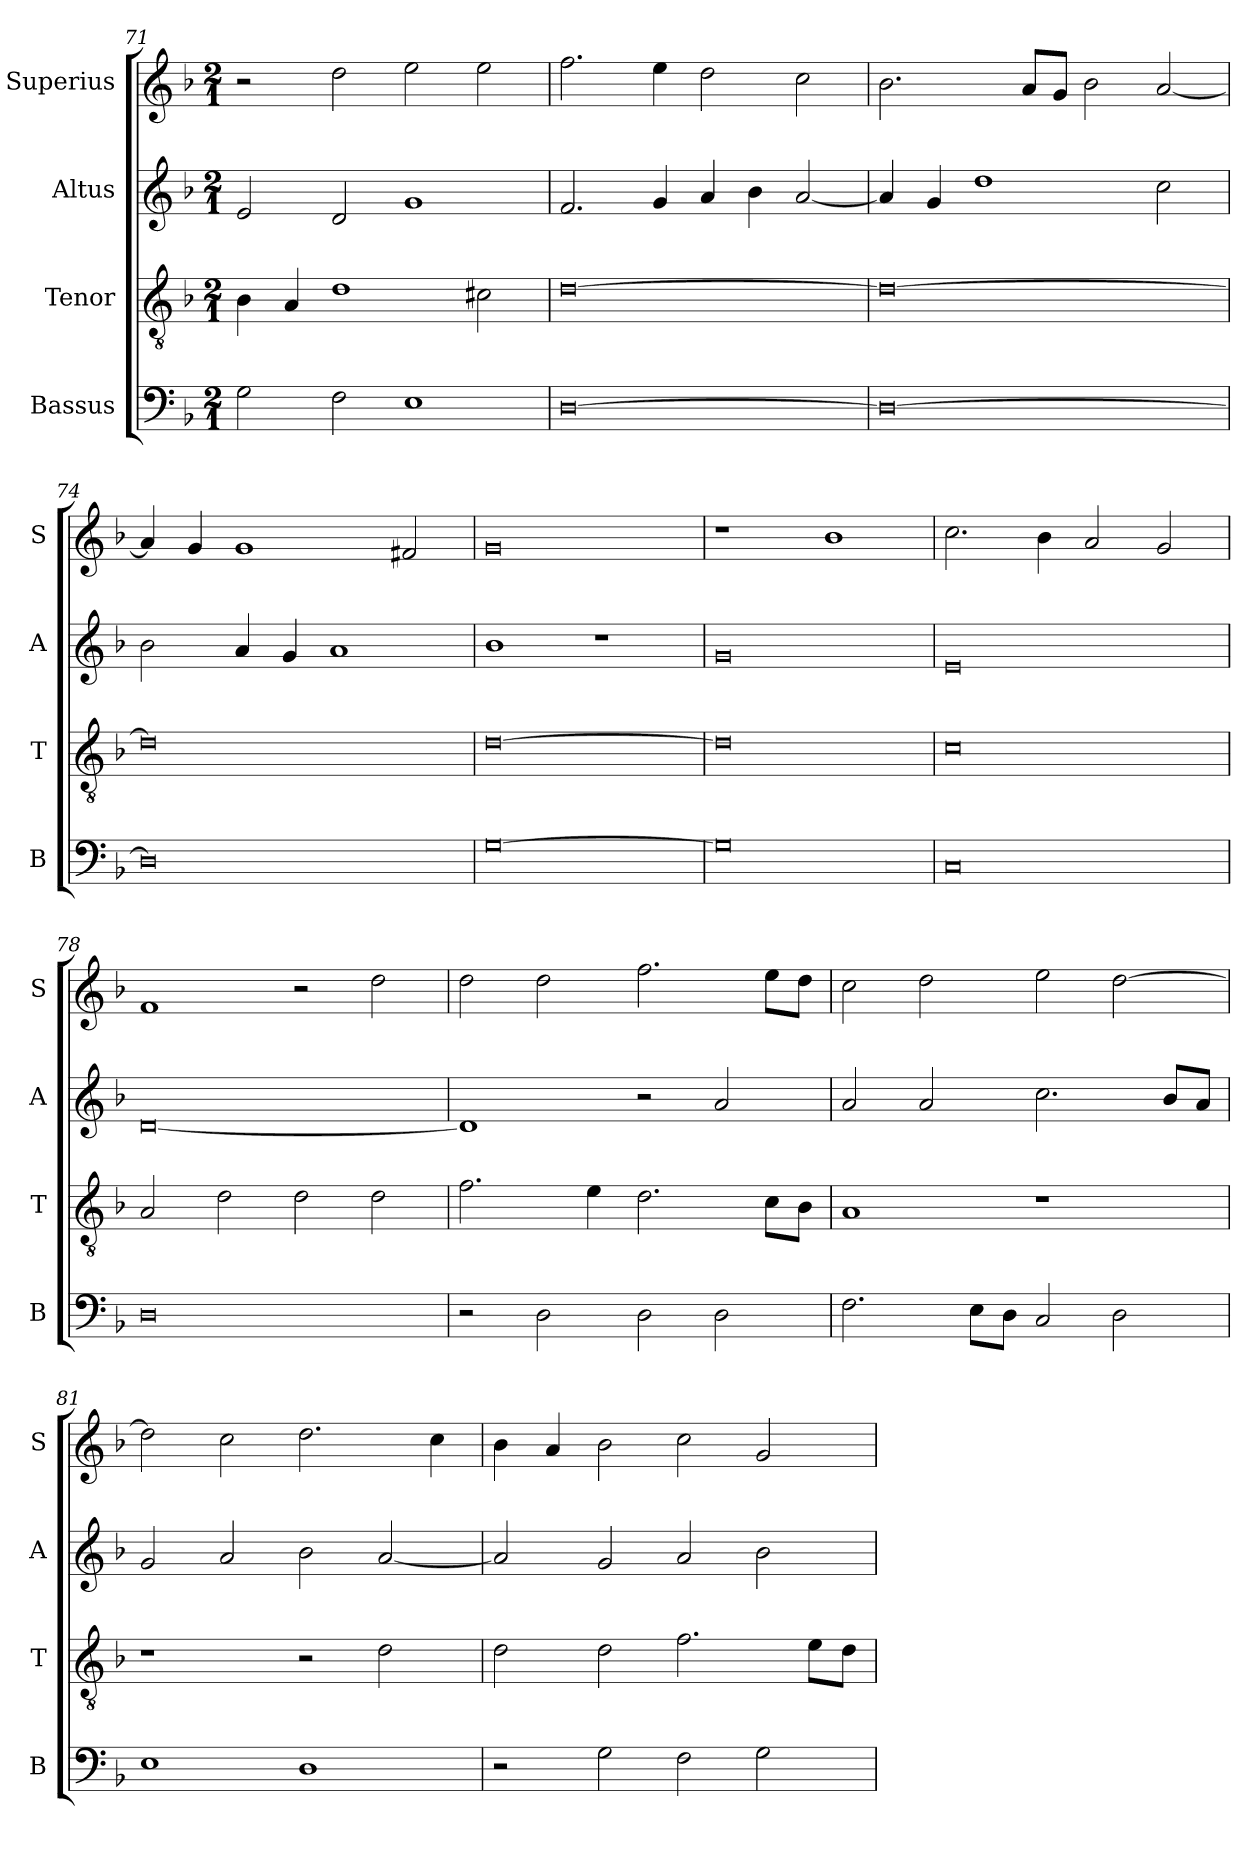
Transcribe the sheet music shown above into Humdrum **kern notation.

**kern	**kern	**kern	**kern
*part4	*part3	*part2	*part1
*staff4	*staff3	*staff2	*staff1
*I"Bassus	*I"Tenor	*I"Altus	*I"Superius
*I'B	*I'T	*I'A	*I'S
*clefF4	*clefGv2	*clefG2	*clefG2
*k[b-]	*k[b-]	*k[b-]	*k[b-]
*F:	*F:	*F:	*F:
*M2/1	*M2/1	*M2/1	*M2/1
=71	=71	=71	=71
2G	4B-	2e	2r
.	4A	.	.
2F	1d	2d	2dd
1E	.	1g	2ee
.	2c#X	.	2ee
=72	=72	=72	=72
[0D	[0d	2.f	2.ff
.	.	4g	4ee
.	.	4a	2dd
.	.	4b-	.
.	.	[2a	2cc
=73	=73	=73	=73
0D_	0d_	4a]	2.b-
.	.	4g	.
.	.	1dd	.
.	.	.	8aL
.	.	.	8gJ
.	.	.	2b-
.	.	2cc	[2a
=74	=74	=74	=74
0D]	0d]	2b-	4a]
.	.	.	4g
.	.	4a	1g
.	.	4g	.
.	.	1a	.
.	.	.	2f#X
=75	=75	=75	=75
[0G	[0d	1b-	0g
.	.	1r	.
=76	=76	=76	=76
0G]	0d]	0g	1r
.	.	.	1b-
=77	=77	=77	=77
0C	0c	0e	2.cc
.	.	.	4b-
.	.	.	2a
.	.	.	2g
=78	=78	=78	=78
0D	2A	[0d	1f
.	2d	.	.
.	2d	.	2r
.	2d	.	2dd
=79	=79	=79	=79
2r	2.f	1d]	2dd
2D	.	.	2dd
.	4e	.	.
2D	2.d	2r	2.ff
2D	.	2a	.
.	8cL	.	8eeL
.	8B-J	.	8ddJ
=80	=80	=80	=80
2.F	1A	2a	2cc
.	.	2a	2dd
8EL	.	.	.
8DJ	.	.	.
2C	1r	2.cc	2ee
2D	.	.	[2dd
.	.	8b-L	.
.	.	8aJ	.
=81	=81	=81	=81
1E	1r	2g	2dd]
.	.	2a	2cc
1D	2r	2b-	2.dd
.	2d	[2a	.
.	.	.	4cc
=82	=82	=82	=82
2r	2d	2a]	4b-
.	.	.	4a
2G	2d	2g	2b-
2F	2.f	2a	2cc
2G	.	2b-	2g
.	8eL	.	.
.	8dJ	.	.
=	=	=	=
*-	*-	*-	*-
